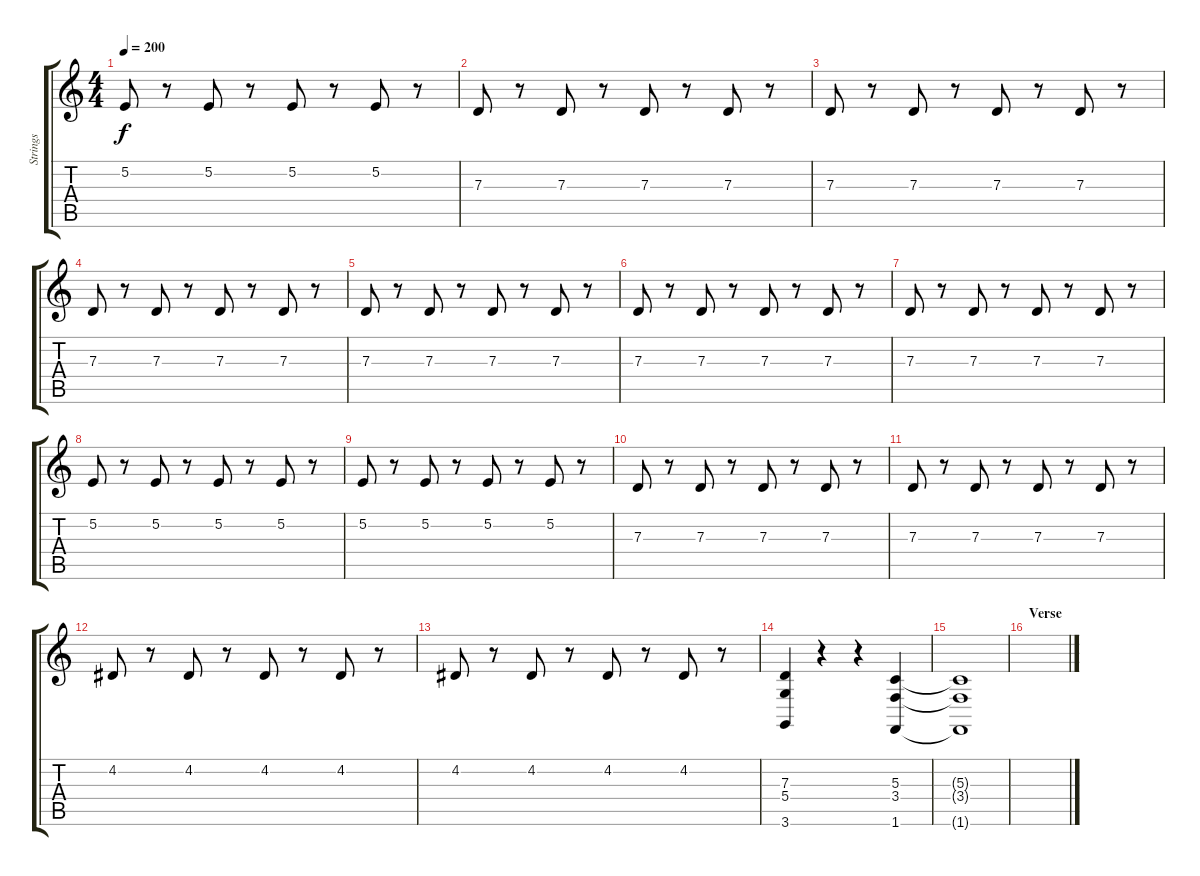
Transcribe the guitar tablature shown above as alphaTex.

\track ("Strings" "Strings") {instrument violin}
\staff {score tabs}
\tuning (E4 B3 G3 D3 A2 E2) {hide}
\ts (4 4)
\tempo 200
\clef g2
\ks c
5.2.8{dy f} r.8 5.2.8 r.8 5.2.8 r.8 5.2.8 r.8 |
7.3.8 r.8 7.3.8 r.8 7.3.8 r.8 7.3.8 r.8 |
7.3.8 r.8 7.3.8 r.8 7.3.8 r.8 7.3.8 r.8 |
7.3.8 r.8 7.3.8 r.8 7.3.8 r.8 7.3.8 r.8 |
7.3.8 r.8 7.3.8 r.8 7.3.8 r.8 7.3.8 r.8 |
7.3.8 r.8 7.3.8 r.8 7.3.8 r.8 7.3.8 r.8 |
7.3.8 r.8 7.3.8 r.8 7.3.8 r.8 7.3.8 r.8 |
5.2.8 r.8 5.2.8 r.8 5.2.8 r.8 5.2.8 r.8 |
5.2.8 r.8 5.2.8 r.8 5.2.8 r.8 5.2.8 r.8 |
7.3.8 r.8 7.3.8 r.8 7.3.8 r.8 7.3.8 r.8 |
7.3.8 r.8 7.3.8 r.8 7.3.8 r.8 7.3.8 r.8 |
4.2.8 r.8 4.2.8 r.8 4.2.8 r.8 4.2.8 r.8 |
4.2.8 r.8 4.2.8 r.8 4.2.8 r.8 4.2.8 r.8 |
(7.3 5.4 3.6).4 r.4 r.4 (5.3 3.4 1.6).4 |
(5.3{t} 3.4{t} 1.6{t}).1 |
\section ("" "Verse")
